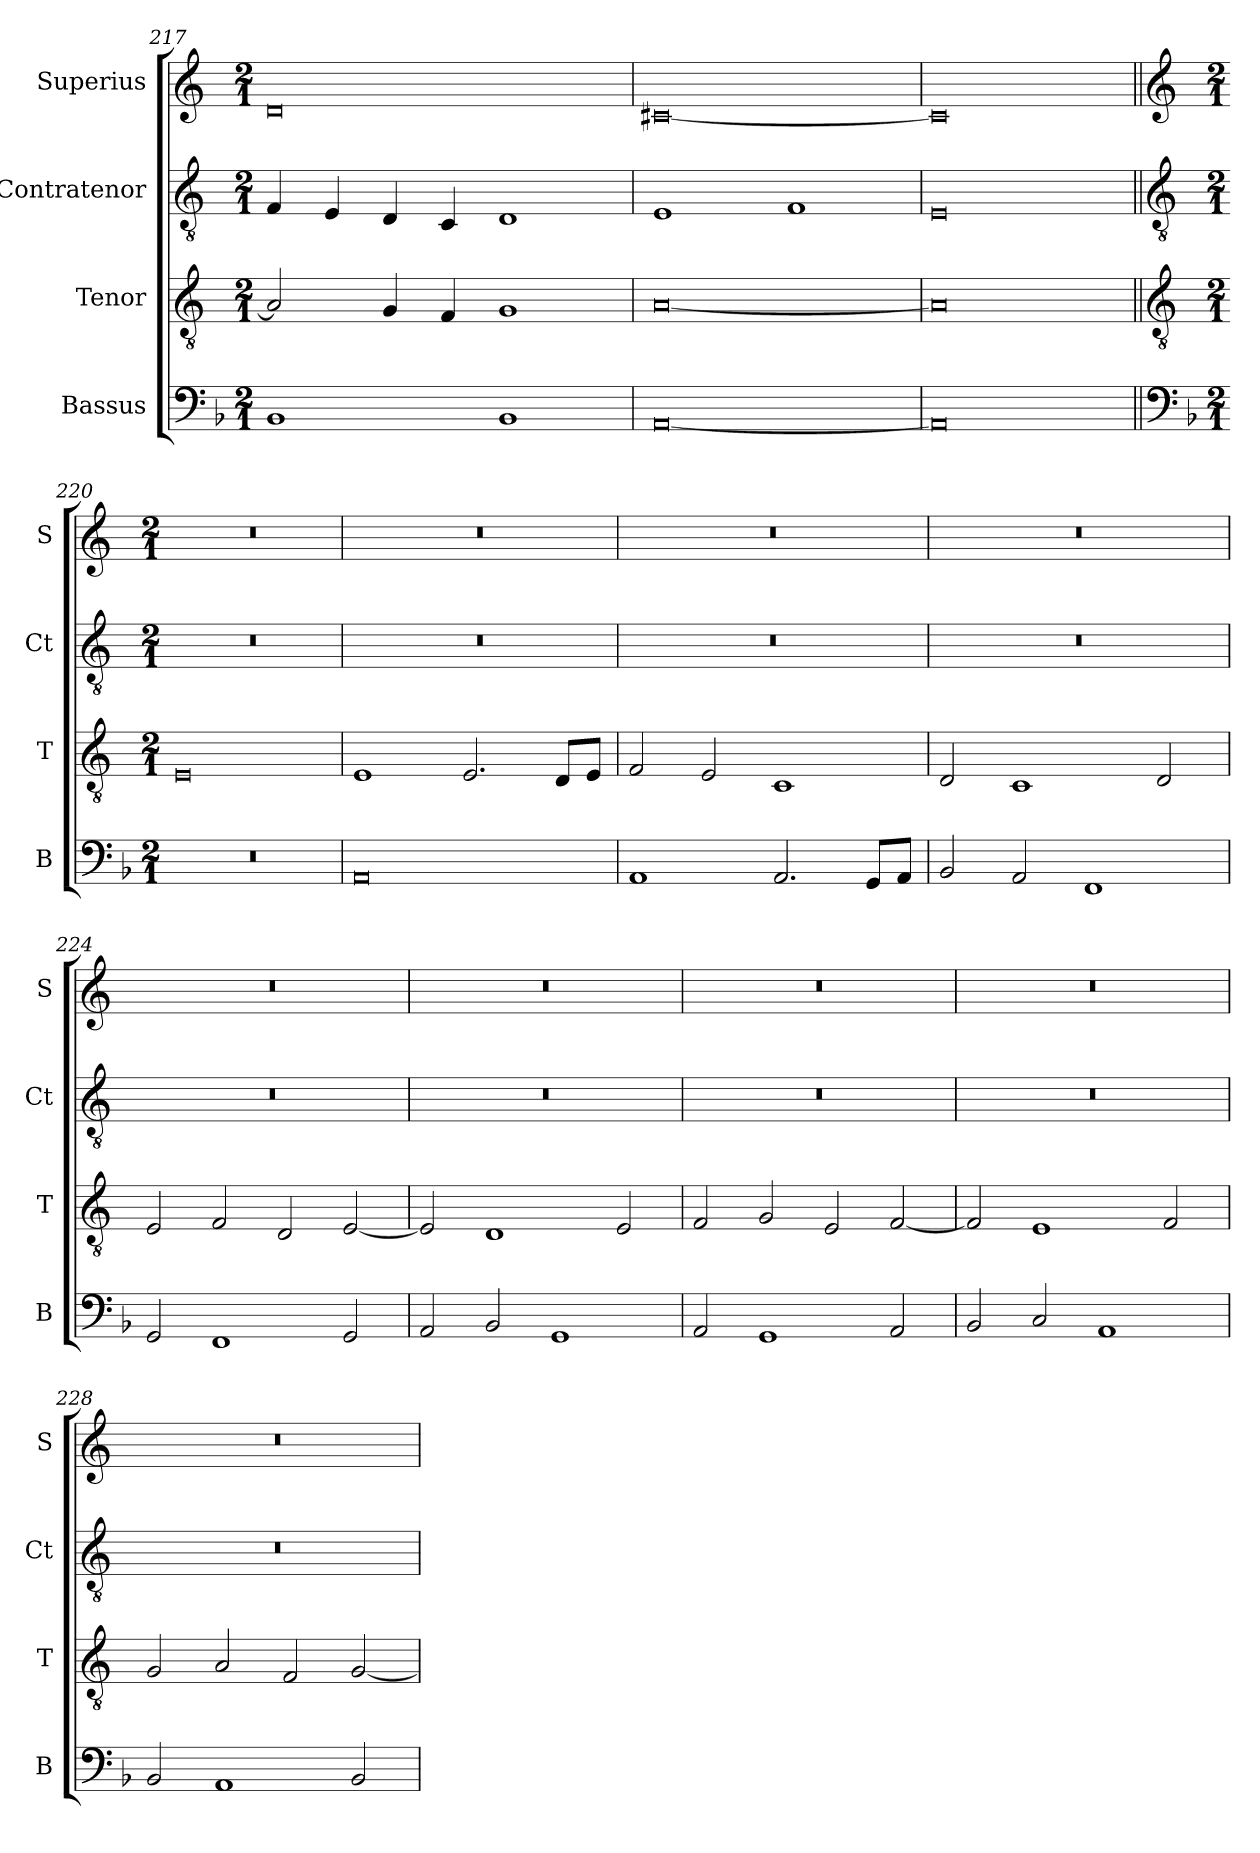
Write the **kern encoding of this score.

**kern	**kern	**kern	**kern
*part4	*part3	*part2	*part1
*staff4	*staff3	*staff2	*staff1
*I"Bassus	*I"Tenor	*I"Contratenor	*I"Superius
*I'B	*I'T	*I'Ct	*I'S
*clefF4	*clefGv2	*clefGv2	*clefG2
*k[b-]	*k[]	*k[]	*k[]
*M2/1	*M2/1	*M2/1	*M2/1
=217	=217	=217	=217
1BB-	2A/]	4F/	0d
.	.	4E/	.
.	4G/	4D/	.
.	4F/	4C/	.
1BB-	1G	1D	.
=218	=218	=218	=218
[0AA	[0A	1E	[0c#X
.	.	1F	.
=219	=219	=219	=219
0AA]	0A]	0E	0c#]
!!LO:LB:g=z
=220||	=220||	=220||	=220||
*clefF4	*clefGv2	*clefGv2	*clefG2
*k[b-]	*k[]	*k[]	*k[]
*M2/1	*M2/1	*M2/1	*M2/1
0r	0E	0r	0r
=221	=221	=221	=221
0AA	1E	0r	0r
.	2.E/	.	.
.	8D/L	.	.
.	8E/J	.	.
=222	=222	=222	=222
1AA	2F/	0r	0r
.	2E/	.	.
2.AA/	1C	.	.
8GG/L	.	.	.
8AA/J	.	.	.
=223	=223	=223	=223
2BB-/	2D/	0r	0r
2AA/	1C	.	.
1FF	.	.	.
.	2D/	.	.
=224	=224	=224	=224
2GG/	2E/	0r	0r
1FF	2F/	.	.
.	2D/	.	.
2GG/	[2E/	.	.
=225	=225	=225	=225
2AA/	2E/]	0r	0r
2BB-/	1D	.	.
1GG	.	.	.
.	2E/	.	.
=226	=226	=226	=226
2AA/	2F/	0r	0r
1GG	2G/	.	.
.	2E/	.	.
2AA/	[2F/	.	.
=227	=227	=227	=227
2BB-/	2F/]	0r	0r
2C/	1E	.	.
1AA	.	.	.
.	2F/	.	.
=228	=228	=228	=228
2BB-/	2G/	0r	0r
1AA	2A/	.	.
.	2F/	.	.
2BB-/	[2G/	.	.
=	=	=	=
*-	*-	*-	*-
